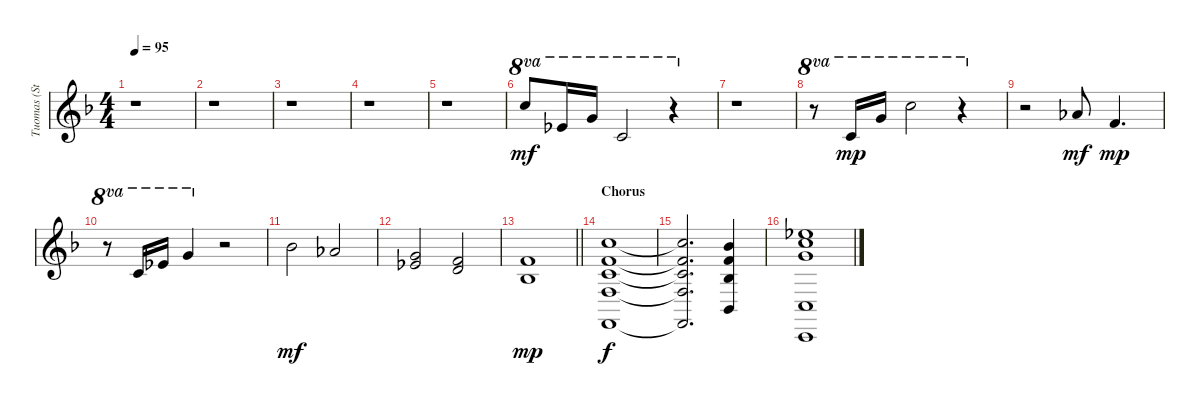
\track ("Tuomas (Staff 1)" "Tuomas (St") {instrument acousticgrandpiano}
\staff {score}
\tuning (E4 B3 G3 D3 A2 E2 B1) {hide}
\ts (4 4)
\tempo 95
\clef g2
\ks f
r.1{dy mf} |
r.1 |
r.1 |
r.1 |
r.1 |
20.1.8{ot 8va} 11.1.16{ot 8va} 15.1.16{ot 8va} 8.1.2{ot 8va} r.4{ot 8va} |
r.1 |
r.8{ot 8va} 8.1.16{ot 8va dy mp} 15.1.16{ot 8va} 20.1.2{ot 8va} r.4{ot 8va} |
r.2 4.1.8{dy mf} 1.1.4{d dy mp} |
r.8{ot 8va} 8.1.16{ot 8va} 11.1.16{ot 8va} 15.1.4{ot 8va} r.2 |
6.1.2{dy mf} 4.1.2 |
(3.1 4.2).2 (1.1 3.2).2 |
\barLineRight lightlight
(1.1 3.3).1{dy mp} |
\section ("" "Chorus")
(8.1 6.2 5.3 3.4 1.6).1{dy f} |
(8.1{t} 6.2{t} 5.3{t} 3.4{t} 1.6{t}).2{d} (6.1 6.2 3.3 1.5).4 |
(11.1 13.2 12.3 3.5 1.7).1
